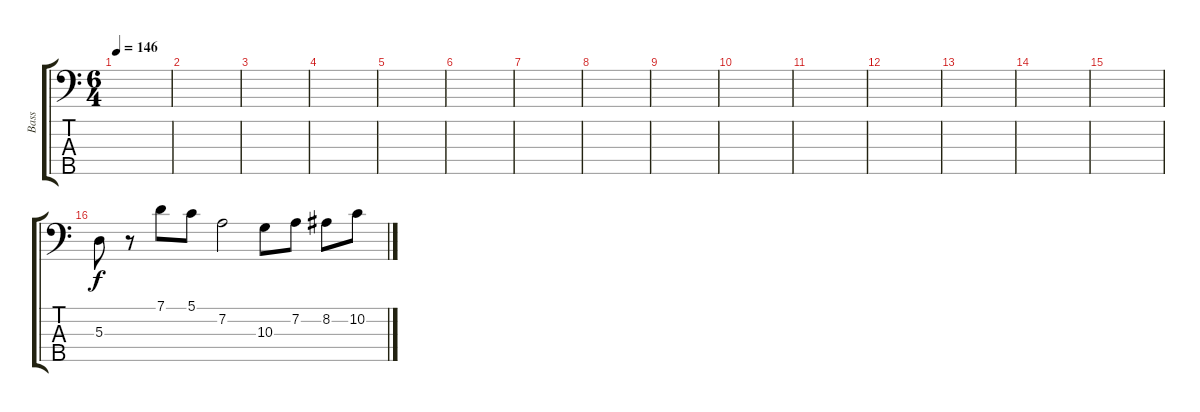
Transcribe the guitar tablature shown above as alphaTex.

\track ("Bass" "Bass") {instrument electricbassfinger}
\staff {score tabs}
\tuning (G2 D2 A1 E1 B0) {hide}
\ts (6 4)
\tempo 146
\clef f4
\ks c
|
|
|
|
|
|
|
|
|
|
|
|
|
|
|
5.3.8{volume 15} r.8 7.1.8 5.1.8 7.2.2 10.3.8 7.2.8 8.2.8 10.2.8
